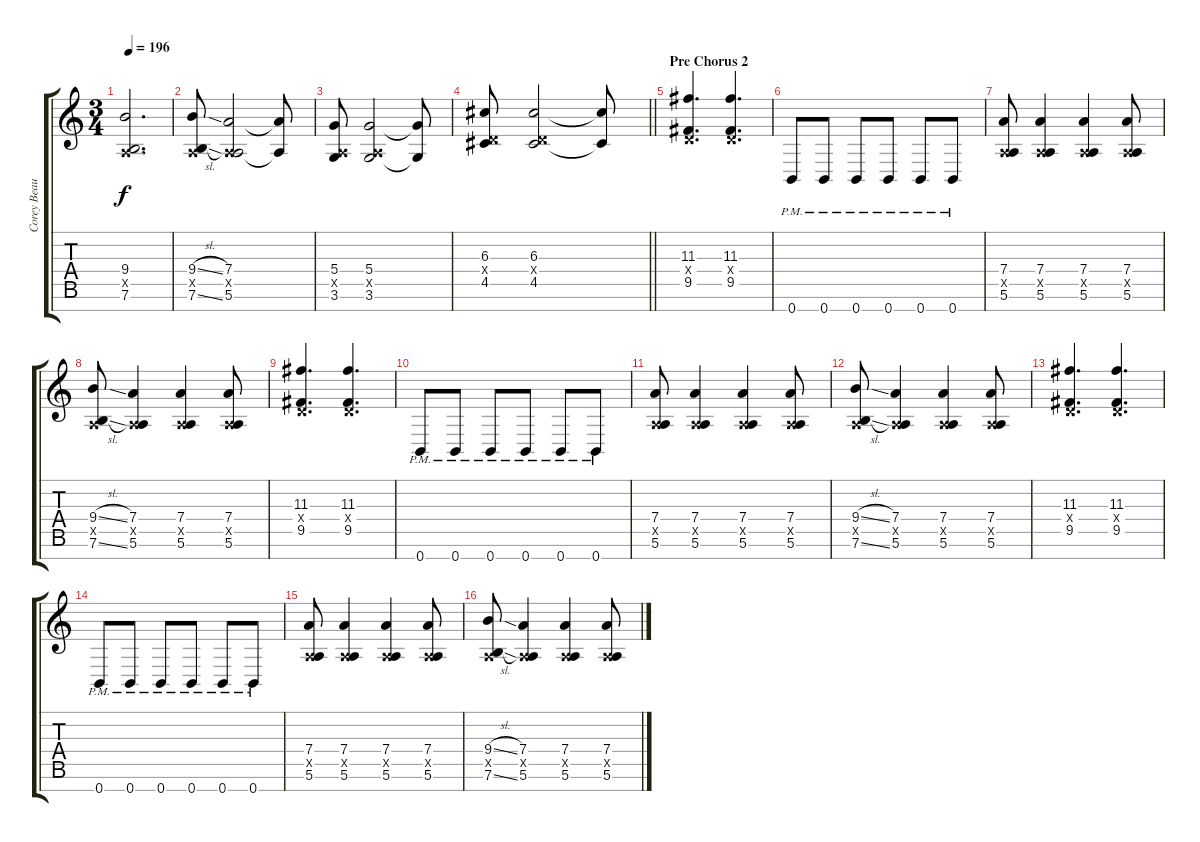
\track ("Corey Beaulieu" "Corey Beau") {instrument distortionguitar}
\staff {score tabs}
\tuning (E4 B3 G3 D3 A2 E2 B1) {hide}
\ts (3 4)
\tempo 196
\clef g2
\ks c
(9.4 0.5{x} 7.6).2{d dy f} |
(9.4{sl} 0.5{x} 7.6{sl}).8 (7.4 0.5{x} 5.6).2 (7.4{t} 5.6{t}).8 |
(5.4 0.5{x} 3.6).8 (5.4 0.5{x} 3.6).2 (5.4{t} 3.6{t}).8 |
\barLineRight lightlight
(6.3 0.4{x} 4.5).8 (6.3 0.4{x} 4.5).2 (6.3{t} 4.5{t}).8 |
\section ("" "Pre Chorus 2")
(11.3 0.4{x} 9.5).4{d} (11.3 0.4{x} 9.5).4{d} |
0.7{pm}.8 0.7{pm}.8 0.7{pm}.8 0.7{pm}.8 0.7{pm}.8 0.7{pm}.8 |
(7.4 0.5{x} 5.6).8 (7.4 0.5{x} 5.6).4 (7.4 0.5{x} 5.6).4 (7.4 0.5{x} 5.6).8 |
(9.4{sl} 0.5{x} 7.6{sl}).8 (7.4 0.5{x} 5.6).4 (7.4 0.5{x} 5.6).4 (7.4 0.5{x} 5.6).8 |
(11.3 0.4{x} 9.5).4{d} (11.3 0.4{x} 9.5).4{d} |
0.7{pm}.8 0.7{pm}.8 0.7{pm}.8 0.7{pm}.8 0.7{pm}.8 0.7{pm}.8 |
(7.4 0.5{x} 5.6).8 (7.4 0.5{x} 5.6).4 (7.4 0.5{x} 5.6).4 (7.4 0.5{x} 5.6).8 |
(9.4{sl} 0.5{x} 7.6{sl}).8 (7.4 0.5{x} 5.6).4 (7.4 0.5{x} 5.6).4 (7.4 0.5{x} 5.6).8 |
(11.3 0.4{x} 9.5).4{d} (11.3 0.4{x} 9.5).4{d} |
0.7{pm}.8 0.7{pm}.8 0.7{pm}.8 0.7{pm}.8 0.7{pm}.8 0.7{pm}.8 |
(7.4 0.5{x} 5.6).8 (7.4 0.5{x} 5.6).4 (7.4 0.5{x} 5.6).4 (7.4 0.5{x} 5.6).8 |
(9.4{sl} 0.5{x} 7.6{sl}).8 (7.4 0.5{x} 5.6).4 (7.4 0.5{x} 5.6).4 (7.4 0.5{x} 5.6).8
